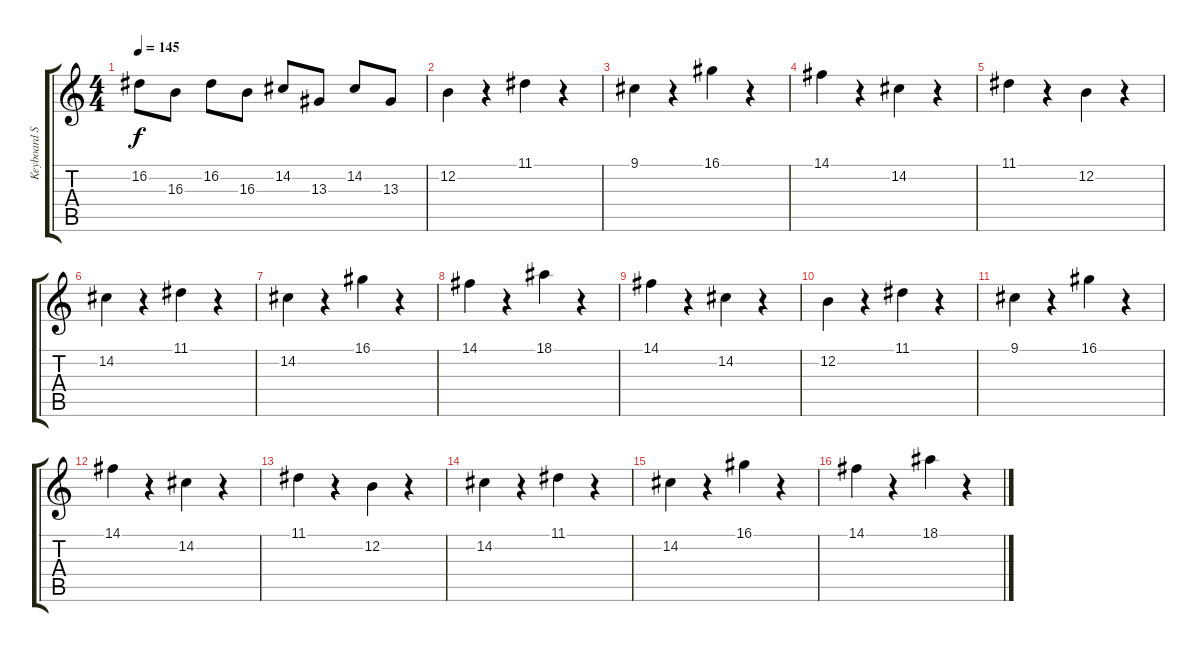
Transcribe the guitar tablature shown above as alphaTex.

\track ("Keyboard Synth" "Keyboard S") {instrument lead2sawtooth}
\staff {score tabs}
\tuning (E4 B3 G3 D3 A2 E2) {hide}
\ts (4 4)
\tempo 145
\clef g2
\ks c
16.2.8{dy f} 16.3.8 16.2.8 16.3.8 14.2.8 13.3.8 14.2.8 13.3.8 |
12.2.4{volume 7} r.4 11.1.4 r.4 |
9.1.4 r.4 16.1.4 r.4 |
14.1.4 r.4 14.2.4 r.4 |
11.1.4 r.4 12.2.4 r.4 |
14.2.4 r.4 11.1.4 r.4 |
14.2.4 r.4 16.1.4 r.4 |
14.1.4 r.4 18.1.4 r.4 |
14.1.4 r.4 14.2.4 r.4 |
12.2.4 r.4 11.1.4 r.4 |
9.1.4 r.4 16.1.4 r.4 |
14.1.4 r.4 14.2.4 r.4 |
11.1.4 r.4 12.2.4 r.4 |
14.2.4 r.4 11.1.4 r.4 |
14.2.4 r.4 16.1.4 r.4 |
14.1.4 r.4 18.1.4 r.4
